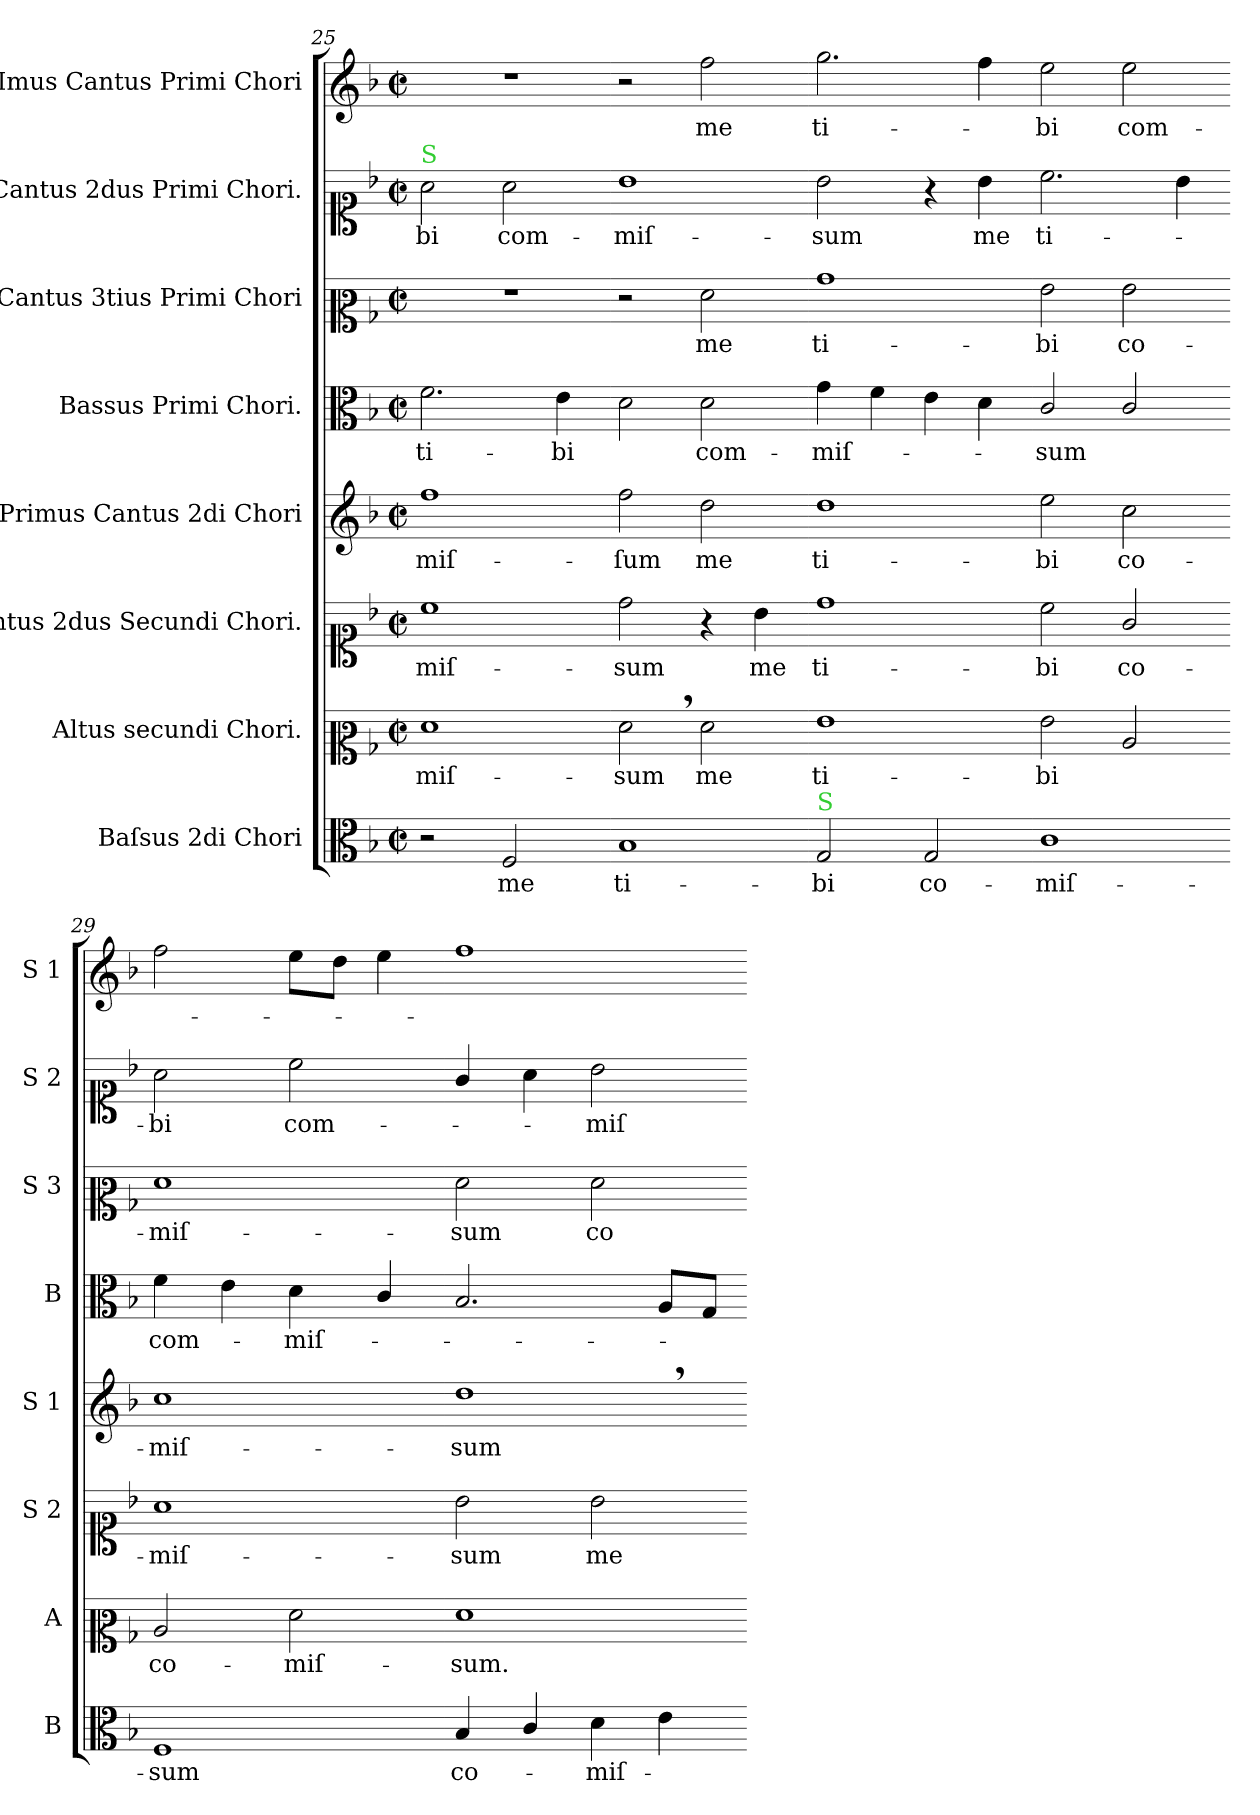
**kern	**text	**kern	**text	**kern	**text	**kern	**text	**kern	**text	**kern	**text	**kern	**text	**kern	**text
*part8	*part8	*part7	*part7	*part6	*part6	*part5	*part5	*part4	*part4	*part3	*part3	*part2	*part2	*part1	*part1
*staff8	*staff8	*staff7	*staff7	*staff6	*staff6	*staff5	*staff5	*staff4	*staff4	*staff3	*staff3	*staff2	*staff2	*staff1	*staff1
*I"Baſsus 2di Chori	*	*I"Altus secundi Chori.	*	*I"Cantus 2dus Secundi Chori.	*	*I"Primus Cantus 2di Chori	*	*I"Bassus Primi Chori.	*	*I"Cantus 3tius Primi Chori	*	*I"Cantus 2dus Primi Chori.	*	*I"Imus Cantus Primi Chori	*
*I'B	*	*I'A	*	*I'S 2	*	*I'S 1	*	*I'B	*	*I'S 3	*	*I'S 2	*	*I'S 1	*
*clefC3	*	*clefC2	*	*clefC1	*	*clefG2	*	*clefC3	*	*clefC2	*	*clefC1	*	*clefG2	*
*k[b-]	*	*k[b-]	*	*k[b-]	*	*k[b-]	*	*k[b-]	*	*k[b-]	*	*k[b-]	*	*k[b-]	*
*F:	*	*F:	*	*F:	*	*F:	*	*F:	*	*F:	*	*F:	*	*F:	*
*M2/2	*	*M2/2	*	*M2/2	*	*M2/2	*	*M2/2	*	*M2/2	*	*M2/2	*	*M2/2	*
*met(c|)	*	*met(c|)	*	*met(c|)	*	*met(c|)	*	*met(c|)	*	*met(c|)	*	*met(c|)	*	*met(c|)	*
=25	=25	=25	=25	=25	=25	=25	=25	=25	=25	=25	=25	=25	=25	=25	=25
!	!	!	!	!	!	!	!	!	!	!	!	!LO:TX:a:color=limegreen:t=S	!	!	!
2r	.	1f	-miſ-	1cc	-miſ-	1ff	-miſ-	2.f\	ti-	1r	.	2a\	-bi	1r	.
2F/	me	.	.	.	.	.	.	.	.	.	.	2a\	com-	.	.
.	.	.	.	.	.	.	.	4e\	-bi	.	.	.	.	.	.
=26-	=26-	=26-	=26-	=26-	=26-	=26-	=26-	=26-	=26-	=26-	=26-	=26-	=26-	=26-	=26-
1B-	ti-	2f,\	-sum	2dd\	-sum	2ff\	-ſum	2d\	.	2r	.	1b-	-miſ-	2r	.
.	.	2f\	me	4r	.	2dd\	me	2d\	com-	2f\	me	.	.	2ff\	me
.	.	.	.	4b-\	me	.	.	.	.	.	.	.	.	.	.
=27-	=27-	=27-	=27-	=27-	=27-	=27-	=27-	=27-	=27-	=27-	=27-	=27-	=27-	=27-	=27-
!LO:TX:a:color=limegreen:t=S	!	!	!	!	!	!	!	!	!	!	!	!	!	!	!
2G/	-bi	1g	ti-	1dd	ti-	1dd	ti-	4g\	-miſ-	1b-	ti-	2b-\	-sum	2.gg\	ti-
.	.	.	.	.	.	.	.	4f\	.	.	.	.	.	.	.
2G/	-co-	.	.	.	.	.	.	4e\	.	.	.	4r	.	.	.
.	.	.	.	.	.	.	.	4d\	.	.	.	4b-\	me	4ff\	.
=28-	=28-	=28-	=28-	=28-	=28-	=28-	=28-	=28-	=28-	=28-	=28-	=28-	=28-	=28-	=28-
1c	-miſ-	2g\	-bi	2cc\	-bi	2ee\	-bi	2c/	-sum	2g\	-bi	2.cc\	ti-	2ee\	-bi
.	.	2c/	.	2g/	co-	2cc\	co-	2c/	.	2g\	co-	.	.	2ee\	com-
.	.	.	.	.	.	.	.	.	.	.	.	4b-\	.	.	.
=29-	=29-	=29-	=29-	=29-	=29-	=29-	=29-	=29-	=29-	=29-	=29-	=29-	=29-	=29-	=29-
1F	-sum	2c/	co-	1a	-miſ-	1cc	-miſ-	4f\	com-	1f	-miſ-	2a\	-bi	2ff\	.
.	.	.	.	.	.	.	.	4e\	.	.	.	.	.	.	.
.	.	2f\	-miſ-	.	.	.	.	4d\	-miſ-	.	.	2cc\	com-	8ee\L	.
.	.	.	.	.	.	.	.	.	.	.	.	.	.	8dd\J	.
.	.	.	.	.	.	.	.	4c/	.	.	.	.	.	4ee\	.
=30-	=30-	=30-	=30-	=30-	=30-	=30-	=30-	=30-	=30-	=30-	=30-	=30-	=30-	=30-	=30-
4B-/	co-	1f	-sum.	2b-\	-sum	1dd,	-sum	2.B-/	.	2f\	-sum	4g/	.	1ff	.
4c/	.	.	.	.	.	.	.	.	.	.	.	4a\	.	.	.
4d\	-miſ-	.	.	2b-\	me	.	.	.	.	2f\	co-	2b-\	-miſ-	.	.
4e\	.	.	.	.	.	.	.	8A/L	.	.	.	.	.	.	.
.	.	.	.	.	.	.	.	8G/J	.	.	.	.	.	.	.
=-	=-	=-	=-	=-	=-	=-	=-	=-	=-	=-	=-	=-	=-	=-	=-
*-	*-	*-	*-	*-	*-	*-	*-	*-	*-	*-	*-	*-	*-	*-	*-
